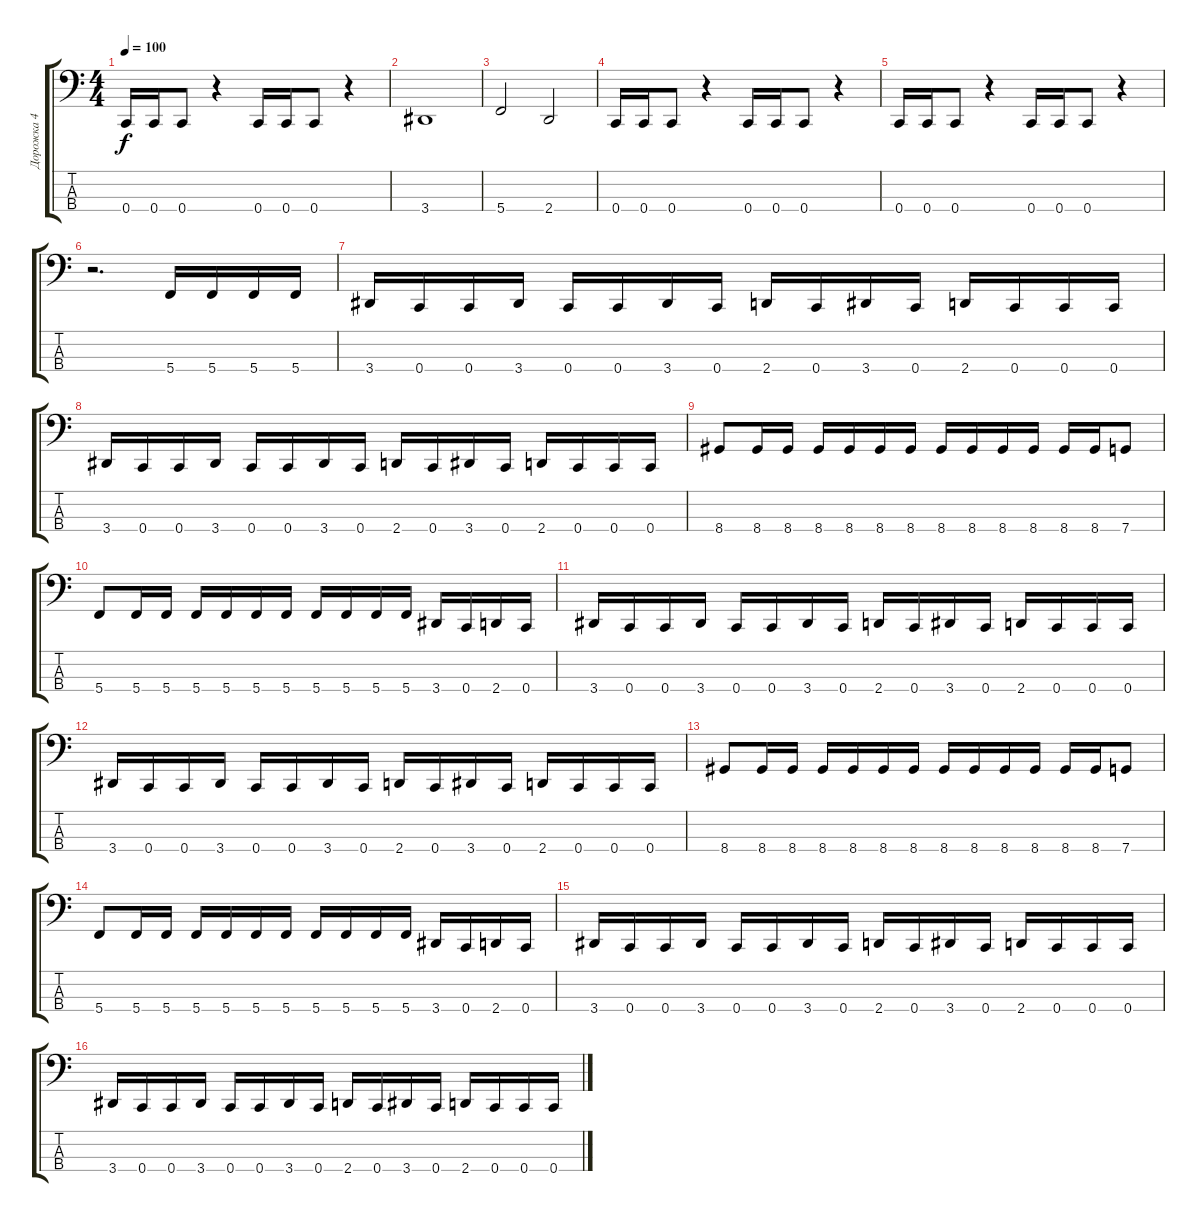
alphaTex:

\track ("Дорожка 4" "Дорожка 4") {instrument electricbassfinger}
\staff {score tabs}
\tuning (F2 C2 G1 C1) {hide}
\ts (4 4)
\tempo 100
\clef f4
\ks c
0.4.16{dy f} 0.4.16 0.4.8 r.4 0.4.16 0.4.16 0.4.8 r.4 |
3.4.1 |
5.4.2 2.4.2 |
0.4.16 0.4.16 0.4.8 r.4 0.4.16 0.4.16 0.4.8 r.4 |
0.4.16 0.4.16 0.4.8 r.4 0.4.16 0.4.16 0.4.8 r.4 |
r.2{d} 5.4.16 5.4.16 5.4.16 5.4.16 |
3.4.16 0.4.16 0.4.16 3.4.16 0.4.16 0.4.16 3.4.16 0.4.16 2.4.16 0.4.16 3.4.16 0.4.16 2.4.16 0.4.16 0.4.16 0.4.16 |
3.4.16 0.4.16 0.4.16 3.4.16 0.4.16 0.4.16 3.4.16 0.4.16 2.4.16 0.4.16 3.4.16 0.4.16 2.4.16 0.4.16 0.4.16 0.4.16 |
8.4.8 8.4.16 8.4.16 8.4.16 8.4.16 8.4.16 8.4.16 8.4.16 8.4.16 8.4.16 8.4.16 8.4.16 8.4.16 7.4.8 |
5.4.8 5.4.16 5.4.16 5.4.16 5.4.16 5.4.16 5.4.16 5.4.16 5.4.16 5.4.16 5.4.16 3.4.16 0.4.16 2.4.16 0.4.16 |
3.4.16 0.4.16 0.4.16 3.4.16 0.4.16 0.4.16 3.4.16 0.4.16 2.4.16 0.4.16 3.4.16 0.4.16 2.4.16 0.4.16 0.4.16 0.4.16 |
3.4.16 0.4.16 0.4.16 3.4.16 0.4.16 0.4.16 3.4.16 0.4.16 2.4.16 0.4.16 3.4.16 0.4.16 2.4.16 0.4.16 0.4.16 0.4.16 |
8.4.8 8.4.16 8.4.16 8.4.16 8.4.16 8.4.16 8.4.16 8.4.16 8.4.16 8.4.16 8.4.16 8.4.16 8.4.16 7.4.8 |
5.4.8 5.4.16 5.4.16 5.4.16 5.4.16 5.4.16 5.4.16 5.4.16 5.4.16 5.4.16 5.4.16 3.4.16 0.4.16 2.4.16 0.4.16 |
3.4.16 0.4.16 0.4.16 3.4.16 0.4.16 0.4.16 3.4.16 0.4.16 2.4.16 0.4.16 3.4.16 0.4.16 2.4.16 0.4.16 0.4.16 0.4.16 |
3.4.16 0.4.16 0.4.16 3.4.16 0.4.16 0.4.16 3.4.16 0.4.16 2.4.16 0.4.16 3.4.16 0.4.16 2.4.16 0.4.16 0.4.16 0.4.16
